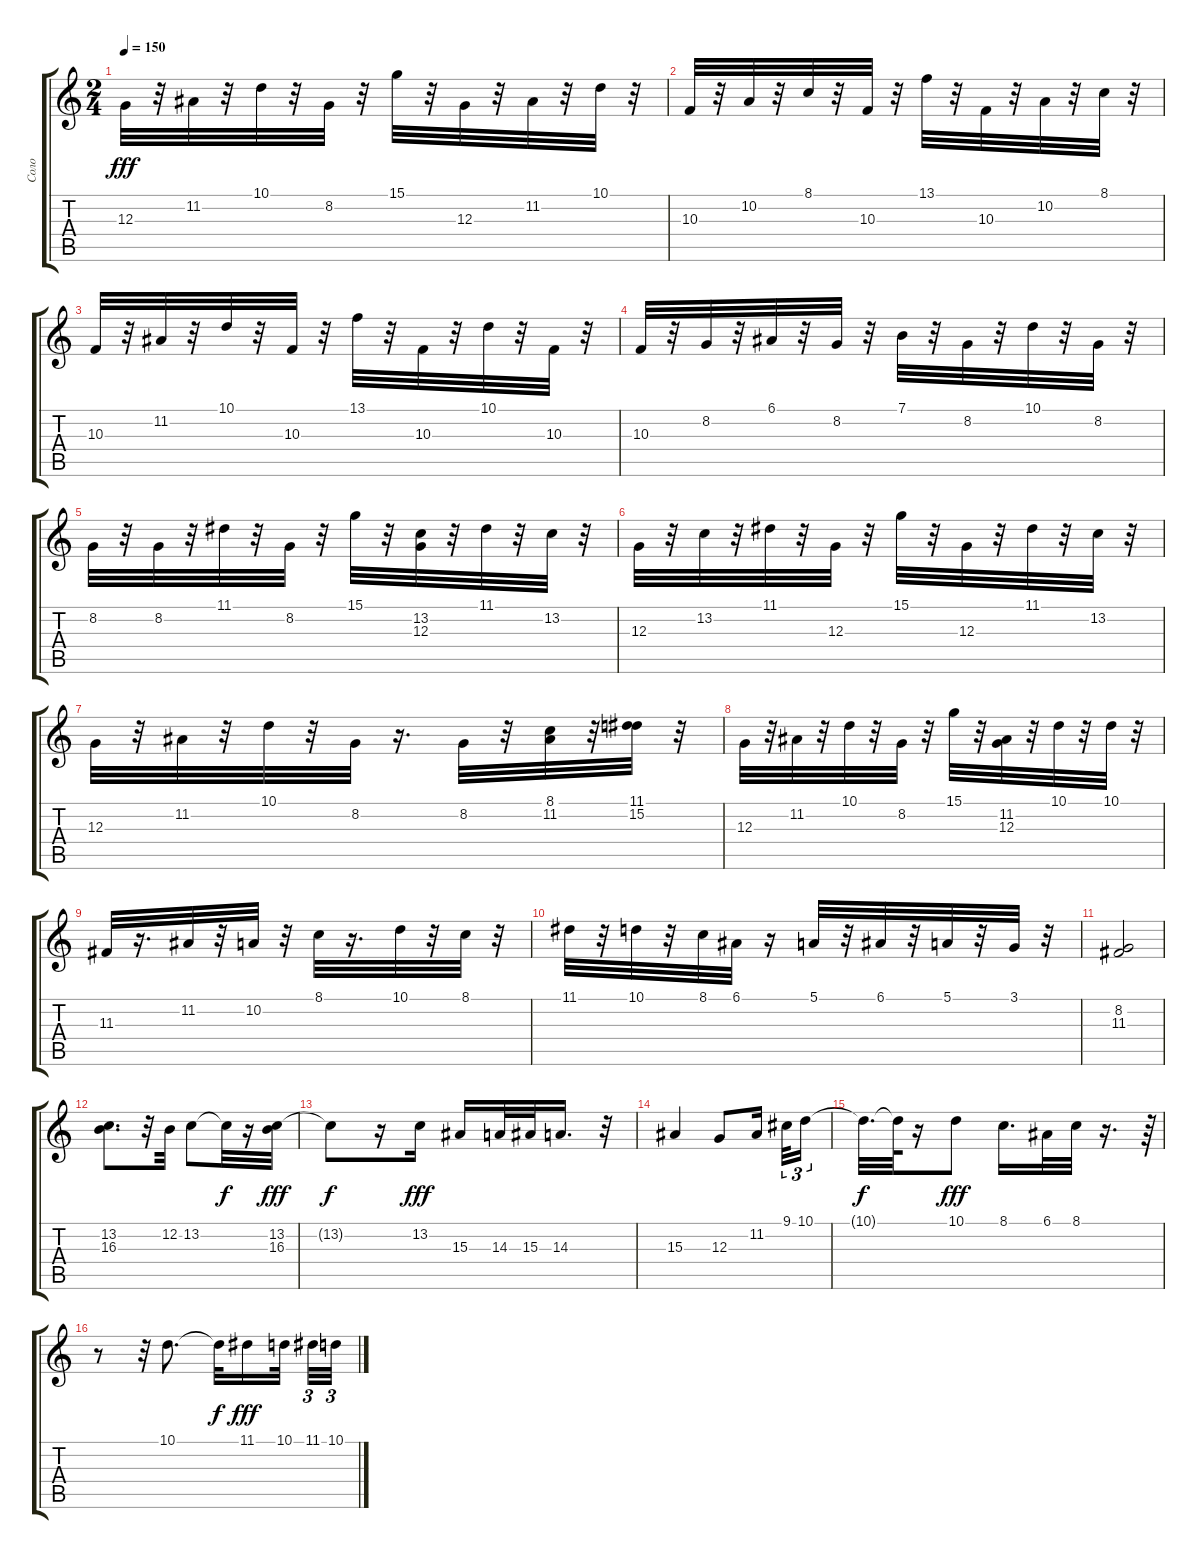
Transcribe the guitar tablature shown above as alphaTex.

\track ("Соло" "Соло") {instrument accordion}
\staff {score tabs}
\tuning (E4 B3 G3 D3 A2 E2) {hide}
\ts (2 4)
\tempo 150
\clef g2
\ks c
12.3.32{dy fff} r.32 11.2.32 r.32 10.1.32 r.32 8.2.32 r.32 15.1.32 r.32 12.3.32 r.32 11.2.32 r.32 10.1.32 r.32 |
10.3.32 r.32 10.2.32 r.32 8.1.32 r.32 10.3.32 r.32 13.1.32 r.32 10.3.32 r.32 10.2.32 r.32 8.1.32 r.32 |
10.3.32 r.32 11.2.32 r.32 10.1.32 r.32 10.3.32 r.32 13.1.32 r.32 10.3.32 r.32 10.1.32 r.32 10.3.32 r.32 |
10.3.32 r.32 8.2.32 r.32 6.1.32 r.32 8.2.32 r.32 7.1.32 r.32 8.2.32 r.32 10.1.32 r.32 8.2.32 r.32 |
8.2.32 r.32 8.2.32 r.32 11.1.32 r.32 8.2.32 r.32 15.1.32 r.32 (13.2 12.3).32 r.32 11.1.32 r.32 13.2.32 r.32 |
12.3.32 r.32 13.2.32 r.32 11.1.32 r.32 12.3.32 r.32 15.1.32 r.32 12.3.32 r.32 11.1.32 r.32 13.2.32 r.32 |
12.3.32 r.32 11.2.32 r.32 10.1.32 r.32 8.2.32 r.16{d} 8.2.32 r.32 (8.1 11.2).32 r.32 (11.1 15.2).32 r.32 |
12.3.32 r.32 11.2.32 r.32 10.1.32 r.32 8.2.32 r.32 15.1.32 r.32 (11.2 12.3).32 r.32 10.1.32 r.32 10.1.32 r.32 |
11.3.32 r.16{d} 11.2.32 r.32 10.2.32 r.32 8.1.32 r.16{d} 10.1.32 r.32 8.1.32 r.32 |
11.1.32 r.32 10.1.32 r.32 8.1.32 6.1.32 r.16 5.1.32 r.32 6.1.32 r.32 5.1.32 r.32 3.1.32 r.32 |
(8.2 11.3).2 |
(13.2 16.3).8{d} r.32 12.2.32 13.2.8 13.2{t}.32{dy f} r.16 (13.2 16.3).32{dy fff} |
13.2{t}.8{dy f} r.16 13.2.16{dy fff} 15.3.16 14.3.32 15.3.32 14.3.16{d} r.32 |
15.3.4 12.3.8 11.2.16{beam splitsecondary} 9.1.32{tu (3 2)} 10.1.16{tu (3 2)} |
10.1{t}.32{d dy f} 10.1{t}.64 r.16 10.1.8{dy fff} 8.1.16{d} 6.1.32 8.1.32 r.16{d} r.64{tu (3 2)} |
r.8 r.32{tu (3 2)} 10.1.8{d} 10.1{t}.32{dy f} 11.1.16{dy fff} 10.1.32{beam splitsecondary} 11.1.32{tu (3 2)} 10.1.32{tu (3 2)}
